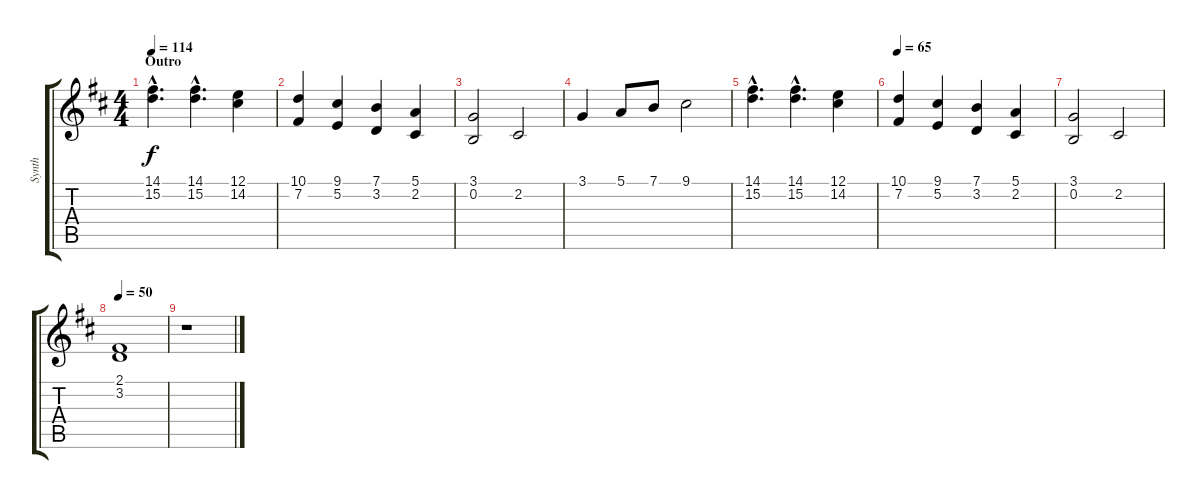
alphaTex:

\track ("Synth" "Synth") {instrument pad3polysynth}
\staff {score tabs}
\tuning (E4 B3 G3 D3 A2 E2) {hide}
\ts (4 4)
\section ("" "Outro")
\tempo 114
\clef g2
\ks d
(14.1{hac} 15.2{hac}).4{d dy f} (14.1{hac} 15.2{hac}).4{d} (12.1 14.2).4 |
(10.1 7.2).4 (9.1 5.2).4 (7.1 3.2).4 (5.1 2.2).4 |
(3.1 0.2).2 2.2.2 |
3.1.4 5.1.8 7.1.8 9.1.2 |
(14.1{hac} 15.2{hac}).4{d} (14.1{hac} 15.2{hac}).4{d} (12.1 14.2).4 |
\tempo 65
(10.1 7.2).4 (9.1 5.2).4 (7.1 3.2).4 (5.1 2.2).4 |
(3.1 0.2).2 2.2.2 |
\tempo 50
(2.1 3.2).1{volume 0} |
r.1
